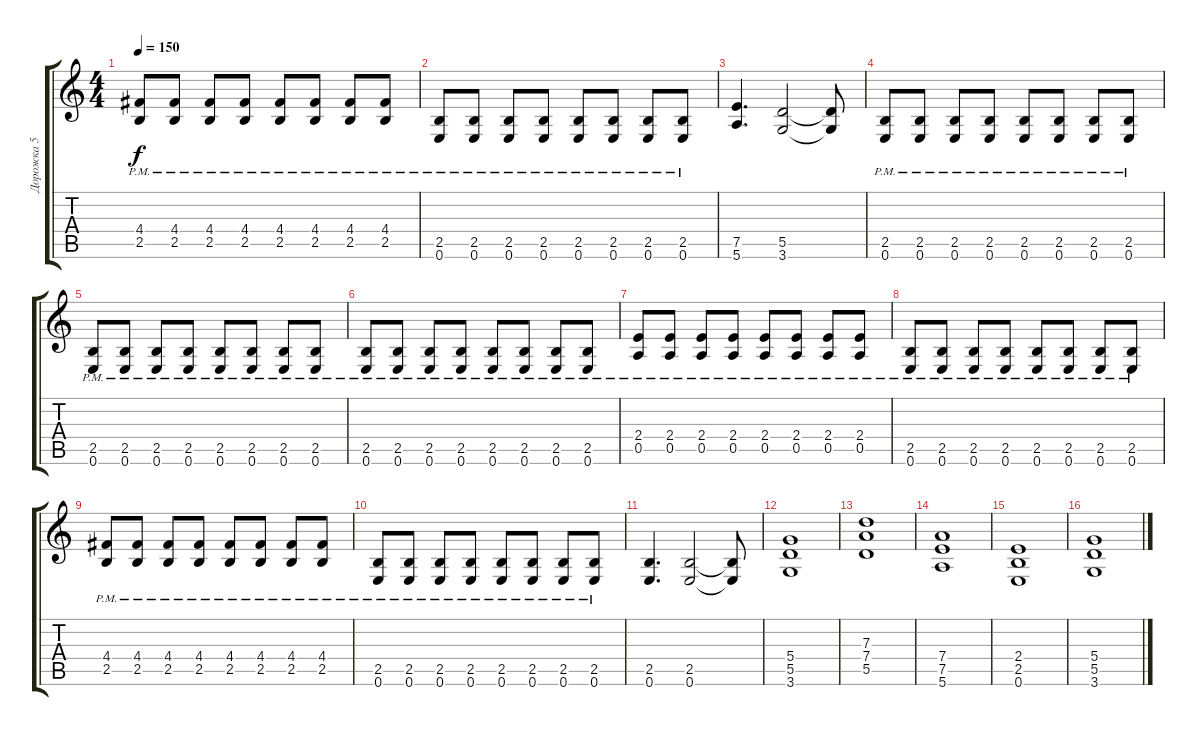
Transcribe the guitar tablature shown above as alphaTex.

\track ("Дорожка 5" "Дорожка 5") {instrument overdrivenguitar}
\staff {score tabs}
\tuning (E4 B3 G3 D3 A2 E2) {hide}
\ts (4 4)
\tempo 150
\clef g2
\ks c
(4.4{pm} 2.5{pm}).8{dy f} (4.4{pm} 2.5{pm}).8 (4.4{pm} 2.5{pm}).8 (4.4{pm} 2.5{pm}).8 (4.4{pm} 2.5{pm}).8 (4.4{pm} 2.5{pm}).8 (4.4{pm} 2.5{pm}).8 (4.4{pm} 2.5{pm}).8 |
(2.5{pm} 0.6{pm}).8 (2.5{pm} 0.6{pm}).8 (2.5{pm} 0.6{pm}).8 (2.5{pm} 0.6{pm}).8 (2.5{pm} 0.6{pm}).8 (2.5{pm} 0.6{pm}).8 (2.5{pm} 0.6{pm}).8 (2.5{pm} 0.6{pm}).8 |
(7.5 5.6).4{d} (5.5 3.6).2 (5.5{t} 3.6{t}).8 |
(2.5{pm} 0.6{pm}).8 (2.5{pm} 0.6{pm}).8 (2.5{pm} 0.6{pm}).8 (2.5{pm} 0.6{pm}).8 (2.5{pm} 0.6{pm}).8 (2.5{pm} 0.6{pm}).8 (2.5{pm} 0.6{pm}).8 (2.5{pm} 0.6{pm}).8 |
(2.5{pm} 0.6{pm}).8 (2.5{pm} 0.6{pm}).8 (2.5{pm} 0.6{pm}).8 (2.5{pm} 0.6{pm}).8 (2.5{pm} 0.6{pm}).8 (2.5{pm} 0.6{pm}).8 (2.5{pm} 0.6{pm}).8 (2.5{pm} 0.6{pm}).8 |
(2.5{pm} 0.6{pm}).8 (2.5{pm} 0.6{pm}).8 (2.5{pm} 0.6{pm}).8 (2.5{pm} 0.6{pm}).8 (2.5{pm} 0.6{pm}).8 (2.5{pm} 0.6{pm}).8 (2.5{pm} 0.6{pm}).8 (2.5{pm} 0.6{pm}).8 |
(2.4{pm} 0.5{pm}).8 (2.4{pm} 0.5{pm}).8 (2.4{pm} 0.5{pm}).8 (2.4{pm} 0.5{pm}).8 (2.4{pm} 0.5{pm}).8 (2.4{pm} 0.5{pm}).8 (2.4{pm} 0.5{pm}).8 (2.4{pm} 0.5{pm}).8 |
(2.5{pm} 0.6{pm}).8 (2.5{pm} 0.6{pm}).8 (2.5{pm} 0.6{pm}).8 (2.5{pm} 0.6{pm}).8 (2.5{pm} 0.6{pm}).8 (2.5{pm} 0.6{pm}).8 (2.5{pm} 0.6{pm}).8 (2.5{pm} 0.6{pm}).8 |
(4.4{pm} 2.5{pm}).8 (4.4{pm} 2.5{pm}).8 (4.4{pm} 2.5{pm}).8 (4.4{pm} 2.5{pm}).8 (4.4{pm} 2.5{pm}).8 (4.4{pm} 2.5{pm}).8 (4.4{pm} 2.5{pm}).8 (4.4{pm} 2.5{pm}).8 |
(2.5{pm} 0.6{pm}).8 (2.5{pm} 0.6{pm}).8 (2.5{pm} 0.6{pm}).8 (2.5{pm} 0.6{pm}).8 (2.5{pm} 0.6{pm}).8 (2.5{pm} 0.6{pm}).8 (2.5{pm} 0.6{pm}).8 (2.5{pm} 0.6{pm}).8 |
(2.5 0.6).4{d} (2.5 0.6).2 (2.5{t} 0.6{t}).8 |
(5.4 5.5 3.6).1 |
(7.3 7.4 5.5).1 |
(7.4 7.5 5.6).1 |
(2.4 2.5 0.6).1 |
(5.4 5.5 3.6).1
